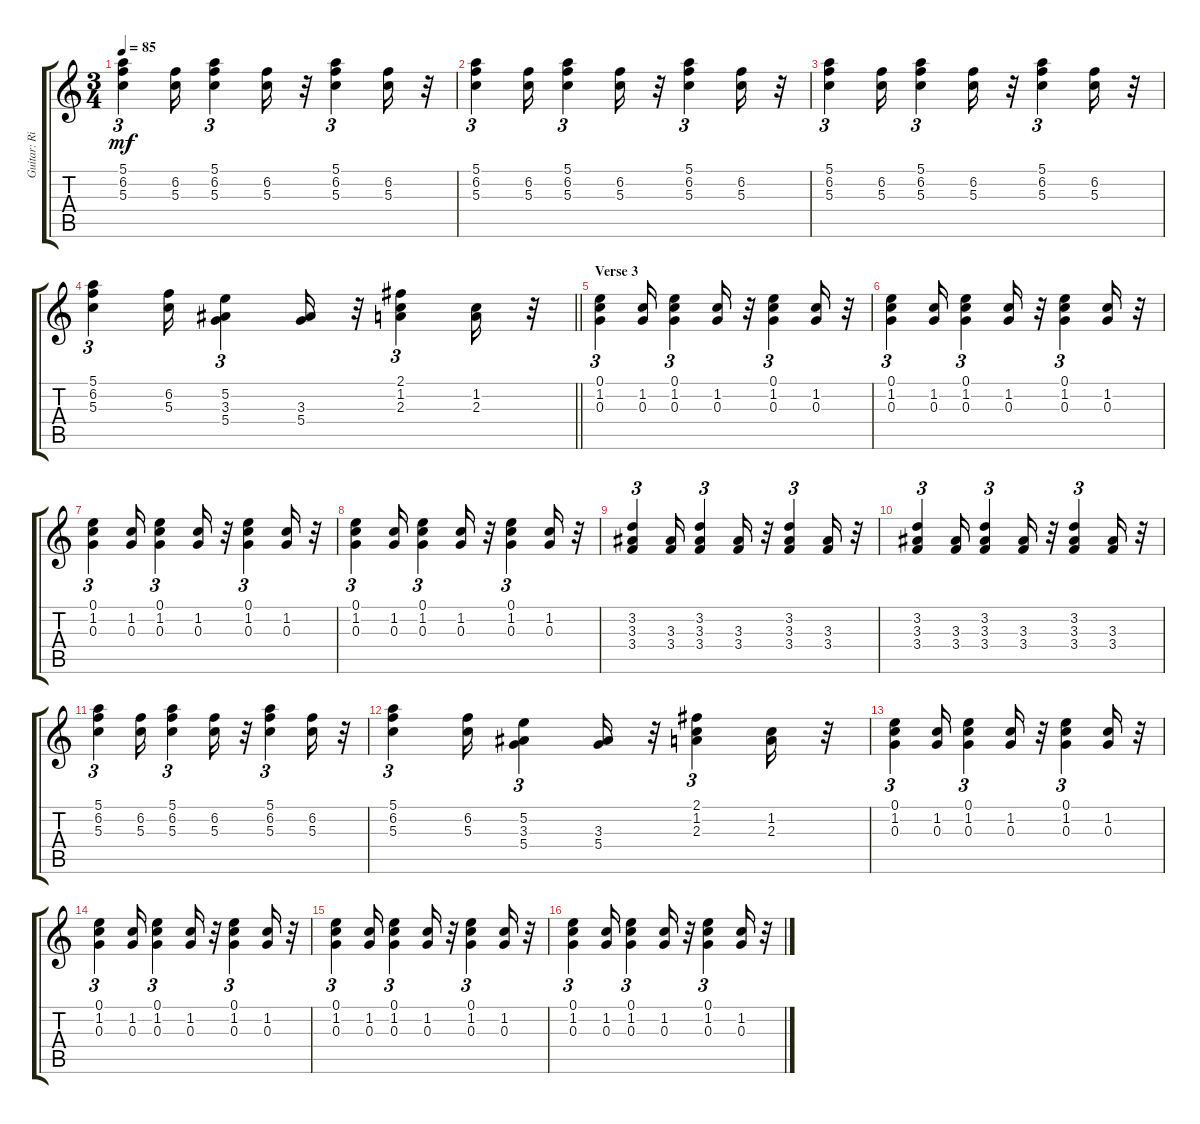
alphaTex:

\track ("Guitar: Richard Bennett" "Guitar: Ri") {instrument acousticguitarnylon}
\staff {score tabs}
\tuning (E4 B3 G3 D3 A2 E2) {hide}
\ts (3 4)
\tempo 85
\clef g2
\ks c
(5.1 6.2 5.3).4{tu (3 2) dy mf} (6.2 5.3).16 (5.1 6.2 5.3).4{tu (3 2)} (6.2 5.3).16 r.32 (5.1 6.2 5.3).4{tu (3 2)} (6.2 5.3).16 r.32 |
(5.1 6.2 5.3).4{tu (3 2)} (6.2 5.3).16 (5.1 6.2 5.3).4{tu (3 2)} (6.2 5.3).16 r.32 (5.1 6.2 5.3).4{tu (3 2)} (6.2 5.3).16 r.32 |
(5.1 6.2 5.3).4{tu (3 2)} (6.2 5.3).16 (5.1 6.2 5.3).4{tu (3 2)} (6.2 5.3).16 r.32 (5.1 6.2 5.3).4{tu (3 2)} (6.2 5.3).16 r.32 |
\barLineRight lightlight
(5.1 6.2 5.3).4{tu (3 2)} (6.2 5.3).16 (5.2 3.3 5.4).4{tu (3 2)} (3.3 5.4).16 r.32 (2.1 1.2 2.3).4{tu (3 2)} (1.2 2.3).16 r.32 |
\section ("" "Verse 3")
(0.1 1.2 0.3).4{tu (3 2)} (1.2 0.3).16 (0.1 1.2 0.3).4{tu (3 2)} (1.2 0.3).16 r.32 (0.1 1.2 0.3).4{tu (3 2)} (1.2 0.3).16 r.32 |
(0.1 1.2 0.3).4{tu (3 2)} (1.2 0.3).16 (0.1 1.2 0.3).4{tu (3 2)} (1.2 0.3).16 r.32 (0.1 1.2 0.3).4{tu (3 2)} (1.2 0.3).16 r.32 |
(0.1 1.2 0.3).4{tu (3 2)} (1.2 0.3).16 (0.1 1.2 0.3).4{tu (3 2)} (1.2 0.3).16 r.32 (0.1 1.2 0.3).4{tu (3 2)} (1.2 0.3).16 r.32 |
(0.1 1.2 0.3).4{tu (3 2)} (1.2 0.3).16 (0.1 1.2 0.3).4{tu (3 2)} (1.2 0.3).16 r.32 (0.1 1.2 0.3).4{tu (3 2)} (1.2 0.3).16 r.32 |
(3.2 3.3 3.4).4{tu (3 2)} (3.3 3.4).16 (3.2 3.3 3.4).4{tu (3 2)} (3.3 3.4).16 r.32 (3.2 3.3 3.4).4{tu (3 2)} (3.3 3.4).16 r.32 |
(3.2 3.3 3.4).4{tu (3 2)} (3.3 3.4).16 (3.2 3.3 3.4).4{tu (3 2)} (3.3 3.4).16 r.32 (3.2 3.3 3.4).4{tu (3 2)} (3.3 3.4).16 r.32 |
(5.1 6.2 5.3).4{tu (3 2)} (6.2 5.3).16 (5.1 6.2 5.3).4{tu (3 2)} (6.2 5.3).16 r.32 (5.1 6.2 5.3).4{tu (3 2)} (6.2 5.3).16 r.32 |
(5.1 6.2 5.3).4{tu (3 2)} (6.2 5.3).16 (5.2 3.3 5.4).4{tu (3 2)} (3.3 5.4).16 r.32 (2.1 1.2 2.3).4{tu (3 2)} (1.2 2.3).16 r.32 |
(0.1 1.2 0.3).4{tu (3 2)} (1.2 0.3).16 (0.1 1.2 0.3).4{tu (3 2)} (1.2 0.3).16 r.32 (0.1 1.2 0.3).4{tu (3 2)} (1.2 0.3).16 r.32 |
(0.1 1.2 0.3).4{tu (3 2)} (1.2 0.3).16 (0.1 1.2 0.3).4{tu (3 2)} (1.2 0.3).16 r.32 (0.1 1.2 0.3).4{tu (3 2)} (1.2 0.3).16 r.32 |
(0.1 1.2 0.3).4{tu (3 2)} (1.2 0.3).16 (0.1 1.2 0.3).4{tu (3 2)} (1.2 0.3).16 r.32 (0.1 1.2 0.3).4{tu (3 2)} (1.2 0.3).16 r.32 |
(0.1 1.2 0.3).4{tu (3 2)} (1.2 0.3).16 (0.1 1.2 0.3).4{tu (3 2)} (1.2 0.3).16 r.32 (0.1 1.2 0.3).4{tu (3 2)} (1.2 0.3).16 r.32
